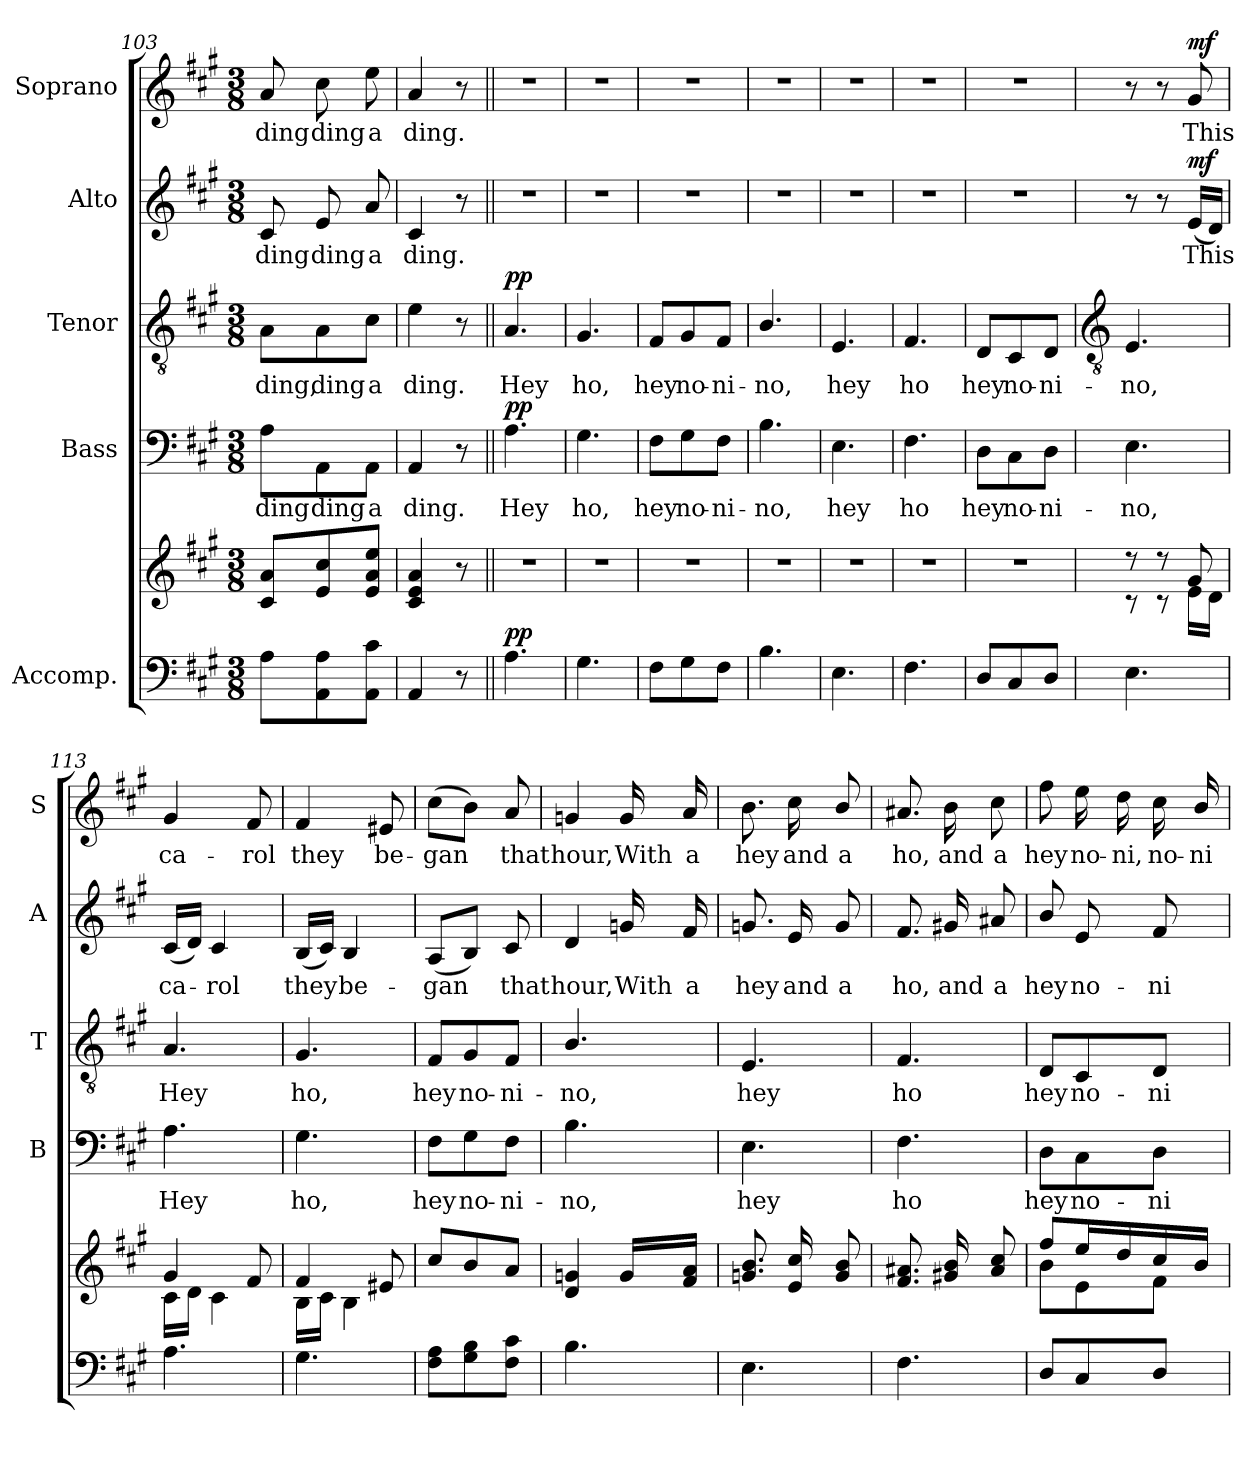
**kern	**kern	**dynam	**kern	**text	**dynam	**kern	**text	**dynam	**kern	**text	**dynam	**kern	**text	**dynam
*part5	*part5	*part5	*part4	*part4	*part4	*part3	*part3	*part3	*part2	*part2	*part2	*part1	*part1	*part1
*staff6	*staff5	*staff5/6	*staff4	*staff4	*staff4	*staff3	*staff3	*staff3	*staff2	*staff2	*staff2	*staff1	*staff1	*staff1
*I"Accomp.	*	*	*I"Bass	*	*	*I"Tenor	*	*	*I"Alto	*	*	*I"Soprano	*	*
*	*	*	*I'B	*	*	*I'T	*	*	*I'A	*	*	*I'S	*	*
*clefF4	*clefG2	*	*clefF4	*	*	*clefGv2	*	*	*clefG2	*	*	*clefG2	*	*
*k[f#c#g#]	*k[f#c#g#]	*	*k[f#c#g#]	*	*	*k[f#c#g#]	*	*	*k[f#c#g#]	*	*	*k[f#c#g#]	*	*
*A:	*A:	*	*A:	*	*	*A:	*	*	*A:	*	*	*A:	*	*
*M3/8	*M3/8	*	*M3/8	*	*	*M3/8	*	*	*M3/8	*	*	*M3/8	*	*
=103	=103	=103	=103	=103	=103	=103	=103	=103	=103	=103	=103	=103	=103	=103
!	!	!	!	!LO:LY:b	!	!	!LO:LY:b	!	!	!LO:LY:b	!	!	!LO:LY:b	!
8AL	8c# 8aL	.	8A\L	ding	.	8A\L	ding,	.	8c#	ding	.	8a	ding	.
!	!	!	!	!LO:LY:b	!	!	!LO:LY:b	!	!	!LO:LY:b	!	!	!LO:LY:b	!
8AA 8A	8e 8cc#	.	8AA\	ding	.	8A\	ding	.	8e	ding	.	8cc#	ding	.
!	!	!	!	!LO:LY:b	!	!	!LO:LY:b	!	!	!LO:LY:b	!	!	!LO:LY:b	!
8AA 8c#J	8e 8a 8eeJ	.	8AA\J	a	.	8c#\J	a	.	8a	a	.	8ee	a	.
=104	=104	=104	=104	=104	=104	=104	=104	=104	=104	=104	=104	=104	=104	=104
!	!	!	!	!LO:LY:b	!	!	!LO:LY:b	!	!	!LO:LY:b	!	!	!LO:LY:b	!
4AA	4c# 4e 4a	.	4AA	ding.	.	4e	ding.	.	4c#	ding.	.	4a	ding.	.
8r	8r	.	8r	.	.	8r	.	.	8r	.	.	8r	.	.
=105||	=105||	=105||	=105||	=105||	=105||	=105||	=105||	=105||	=105||	=105||	=105||	=105||	=105||	=105||
!	!LO:N:vis=1	!LO:DY:a=2	!	!LO:LY:b	!LO:DY:b	!	!LO:LY:b	!LO:DY:b	!LO:N:vis=1	!	!	!LO:N:vis=1	!	!
4.A	4.r	pp	4.A	Hey	pp	4.A	Hey	pp	4.r	.	.	4.r	.	.
=106	=106	=106	=106	=106	=106	=106	=106	=106	=106	=106	=106	=106	=106	=106
!	!LO:N:vis=1	!	!	!LO:LY:b	!	!	!LO:LY:b	!	!LO:N:vis=1	!	!	!LO:N:vis=1	!	!
4.G#	4.r	.	4.G#	ho,	.	4.G#	ho,	.	4.r	.	.	4.r	.	.
=107	=107	=107	=107	=107	=107	=107	=107	=107	=107	=107	=107	=107	=107	=107
!	!LO:N:vis=1	!	!	!LO:LY:b	!	!	!LO:LY:b	!	!LO:N:vis=1	!	!	!LO:N:vis=1	!	!
8F#L	4.r	.	8F#\L	hey	.	8F#/L	hey	.	4.r	.	.	4.r	.	.
!	!	!	!	!LO:LY:b	!	!	!LO:LY:b	!	!	!	!	!	!	!
8G#	.	.	8G#\	no-	.	8G#/	no-	.	.	.	.	.	.	.
!	!	!	!	!LO:LY:b	!	!	!LO:LY:b	!	!	!	!	!	!	!
8F#J	.	.	8F#\J	-ni-	.	8F#/J	-ni-	.	.	.	.	.	.	.
=108	=108	=108	=108	=108	=108	=108	=108	=108	=108	=108	=108	=108	=108	=108
!	!LO:N:vis=1	!	!	!LO:LY:b	!	!	!LO:LY:b	!	!LO:N:vis=1	!	!	!LO:N:vis=1	!	!
4.B	4.r	.	4.B	-no,	.	4.B/	-no,	.	4.r	.	.	4.r	.	.
=109	=109	=109	=109	=109	=109	=109	=109	=109	=109	=109	=109	=109	=109	=109
!	!LO:N:vis=1	!	!	!LO:LY:b	!	!	!LO:LY:b	!	!LO:N:vis=1	!	!	!LO:N:vis=1	!	!
4.E	4.r	.	4.E	hey	.	4.E	hey	.	4.r	.	.	4.r	.	.
=110	=110	=110	=110	=110	=110	=110	=110	=110	=110	=110	=110	=110	=110	=110
!	!LO:N:vis=1	!	!	!LO:LY:b	!	!	!LO:LY:b	!	!LO:N:vis=1	!	!	!LO:N:vis=1	!	!
4.F#	4.r	.	4.F#	ho	.	4.F#	ho	.	4.r	.	.	4.r	.	.
=111	=111	=111	=111	=111	=111	=111	=111	=111	=111	=111	=111	=111	=111	=111
!	!LO:N:vis=1	!	!	!LO:LY:b	!	!	!LO:LY:b	!	!LO:N:vis=1	!	!	!LO:N:vis=1	!	!
8DL	4.r	.	8D\L	hey	.	8D/L	hey	.	4.r	.	.	4.r	.	.
!	!	!	!	!LO:LY:b	!	!	!LO:LY:b	!	!	!	!	!	!	!
8C#	.	.	8C#\	no-	.	8C#/	no-	.	.	.	.	.	.	.
!	!	!	!	!LO:LY:b	!	!	!LO:LY:b	!	!	!	!	!	!	!
8DJ	.	.	8D\J	-ni-	.	8D/J	-ni-	.	.	.	.	.	.	.
!!LO:LB:g=z
=112	=112	=112	=112	=112	=112	=112	=112	=112	=112	=112	=112	=112	=112	=112
*	*	*	*	*	*	*clefGv2	*	*	*	*	*	*	*	*
*	*^	*	*	*	*	*	*	*	*	*	*	*	*	*
!	!	!	!	!	!LO:LY:b	!	!	!LO:LY:b	!	!	!	!	!	!	!
4.E	8r	8r	.	4.E	-no,	.	4.E	-no,	.	8r	.	.	8r	.	.
.	8r	8r	.	.	.	.	.	.	.	8r	.	.	8r	.	.
!	!	!	!	!	!	!	!	!	!	!	!LO:LY:b	!LO:DY:b	!	!LO:LY:b	!LO:DY:b
.	8g#/	16e\LL	.	.	.	.	.	.	.	(<16eLL	This	mf	8g#/	This	mf
.	.	16d\JJ	.	.	.	.	.	.	.	16dJJ)	.	.	.	.	.
=113	=113	=113	=113	=113	=113	=113	=113	=113	=113	=113	=113	=113	=113	=113	=113
!	!	!	!	!	!LO:LY:b	!	!	!LO:LY:b	!	!	!LO:LY:b	!	!	!LO:LY:b	!
4.A	4g#/	16c#\LL	.	4.A	Hey	.	4.A	Hey	.	(<16c#LL	ca-	.	4g#	ca-	.
.	.	16d\JJ	.	.	.	.	.	.	.	16dJJ)	.	.	.	.	.
!	!	!	!	!	!	!	!	!	!	!	!LO:LY:b	!	!	!	!
.	.	4c#\	.	.	.	.	.	.	.	4c#	rol	.	.	.	.
!	!	!	!	!	!	!	!	!	!	!	!	!	!	!LO:LY:b	!
.	8f#/	.	.	.	.	.	.	.	.	.	.	.	8f#	-rol	.
=114	=114	=114	=114	=114	=114	=114	=114	=114	=114	=114	=114	=114	=114	=114	=114
!	!	!	!	!	!LO:LY:b	!	!	!LO:LY:b	!	!	!LO:LY:b	!	!	!LO:LY:b	!
4.G#	4f#/	16B\LL	.	4.G#	ho,	.	4.G#	ho,	.	(<16BLL	they	.	4f#	they	.
.	.	16c#\JJ	.	.	.	.	.	.	.	16c#JJ)	.	.	.	.	.
!	!	!	!	!	!	!	!	!	!	!	!LO:LY:b	!	!	!	!
.	.	4B\	.	.	.	.	.	.	.	4B	be-	.	.	.	.
!	!	!	!	!	!	!	!	!	!	!	!	!	!	!LO:LY:b	!
.	8e#X/	.	.	.	.	.	.	.	.	.	.	.	8e#X	be-	.
=115	=115	=115	=115	=115	=115	=115	=115	=115	=115	=115	=115	=115	=115	=115	=115
!	!	!LO:N:vis=1	!	!	!LO:LY:b	!	!	!LO:LY:b	!	!	!LO:LY:b	!	!	!LO:LY:b	!
8F# 8AL	8cc#/L	4.ryy	.	8F#\L	hey	.	8F#/L	hey	.	(<8AL	-gan	.	(>8cc#L	-gan	.
!	!	!	!	!	!LO:LY:b	!	!	!LO:LY:b	!	!	!	!	!	!	!
8G# 8B	8b/	.	.	8G#\	no-	.	8G#/	no-	.	8BJ)	.	.	8bJ)	.	.
!	!	!	!	!	!LO:LY:b	!	!	!LO:LY:b	!	!	!LO:LY:b	!	!	!LO:LY:b	!
8F# 8c#J	8a/J	.	.	8F#\J	-ni-	.	8F#/J	-ni-	.	8c#	that	.	8a	that	.
=116	=116	=116	=116	=116	=116	=116	=116	=116	=116	=116	=116	=116	=116	=116	=116
!	!	!LO:N:vis=1	!	!	!LO:LY:b	!	!	!LO:LY:b	!	!	!LO:LY:b	!	!	!LO:LY:b	!
4.B	4d/ 4gn/	4.ryy	.	4.B	-no,	.	4.B/	-no,	.	4d	hour,	.	4gn	hour,	.
!	!	!	!	!	!	!	!	!	!	!	!LO:LY:b	!	!	!LO:LY:b	!
.	16g/LL	.	.	.	.	.	.	.	.	16gn	With	.	16g	With	.
!	!	!	!	!	!	!	!	!	!	!	!LO:LY:b	!	!	!LO:LY:b	!
.	16f#/ 16a/JJ	.	.	.	.	.	.	.	.	16f#	a	.	16a	a	.
=117	=117	=117	=117	=117	=117	=117	=117	=117	=117	=117	=117	=117	=117	=117	=117
!	!	!LO:N:vis=1	!	!	!LO:LY:b	!	!	!LO:LY:b	!	!	!LO:LY:b	!	!	!LO:LY:b	!
4.E	8.gn/ 8.b/L	4.ryy	.	4.E	hey	.	4.E	hey	.	8.gn	hey	.	8.b	hey	.
!	!	!	!	!	!	!	!	!	!	!	!LO:LY:b	!	!	!LO:LY:b	!
.	16e/ 16cc#/L	.	.	.	.	.	.	.	.	16e	and	.	16cc#	and	.
!	!	!	!	!	!	!	!	!	!	!	!LO:LY:b	!	!	!LO:LY:b	!
.	8g/ 8b/J	.	.	.	.	.	.	.	.	8g	a	.	8b/	a	.
=118	=118	=118	=118	=118	=118	=118	=118	=118	=118	=118	=118	=118	=118	=118	=118
!	!	!LO:N:vis=1	!	!	!LO:LY:b	!	!	!LO:LY:b	!	!	!LO:LY:b	!	!	!LO:LY:b	!
4.F#	8.f#/ 8.a#X/L	4.ryy	.	4.F#	ho	.	4.F#	ho	.	8.f#	ho,	.	8.a#X	ho,	.
!	!	!	!	!	!	!	!	!	!	!	!LO:LY:b	!	!	!LO:LY:b	!
.	16g#X/ 16b/L	.	.	.	.	.	.	.	.	16g#X	and	.	16b	and	.
!	!	!	!	!	!	!	!	!	!	!	!LO:LY:b	!	!	!LO:LY:b	!
.	8a#/ 8cc#/J	.	.	.	.	.	.	.	.	8a#X	a	.	8cc#	a	.
=119	=119	=119	=119	=119	=119	=119	=119	=119	=119	=119	=119	=119	=119	=119	=119
!	!	!	!	!	!LO:LY:b	!	!	!LO:LY:b	!	!	!LO:LY:b	!	!	!LO:LY:b	!
8D/L	8ff#/L	8b\L	.	8D\L	hey	.	8D/L	hey	.	8b/	hey	.	8ff#	hey	.
!	!	!	!	!	!LO:LY:b	!	!	!LO:LY:b	!	!	!LO:LY:b	!	!	!LO:LY:b	!
8C#	16ee/L	8e\	.	8C#\	no-	.	8C#/	no-	.	8e	no-	.	16ee	no-	.
!	!	!	!	!	!	!	!	!	!	!	!	!	!	!LO:LY:b	!
.	16dd/	.	.	.	.	.	.	.	.	.	.	.	16dd	-ni,	.
!	!	!	!	!	!LO:LY:b	!	!	!LO:LY:b	!	!	!LO:LY:b	!	!	!LO:LY:b	!
8DJ	16cc#/	8f#\J	.	8D\J	-ni-	.	8D/J	-ni-	.	8f#	-ni-	.	16cc#	no-	.
!	!	!	!	!	!	!	!	!	!	!	!	!	!	!LO:LY:b	!
.	16b/JJ	.	.	.	.	.	.	.	.	.	.	.	16b/	-ni	.
*	*v	*v	*	*	*	*	*	*	*	*	*	*	*	*	*
=	=	=	=	=	=	=	=	=	=	=	=	=	=	=
*-	*-	*-	*-	*-	*-	*-	*-	*-	*-	*-	*-	*-	*-	*-
